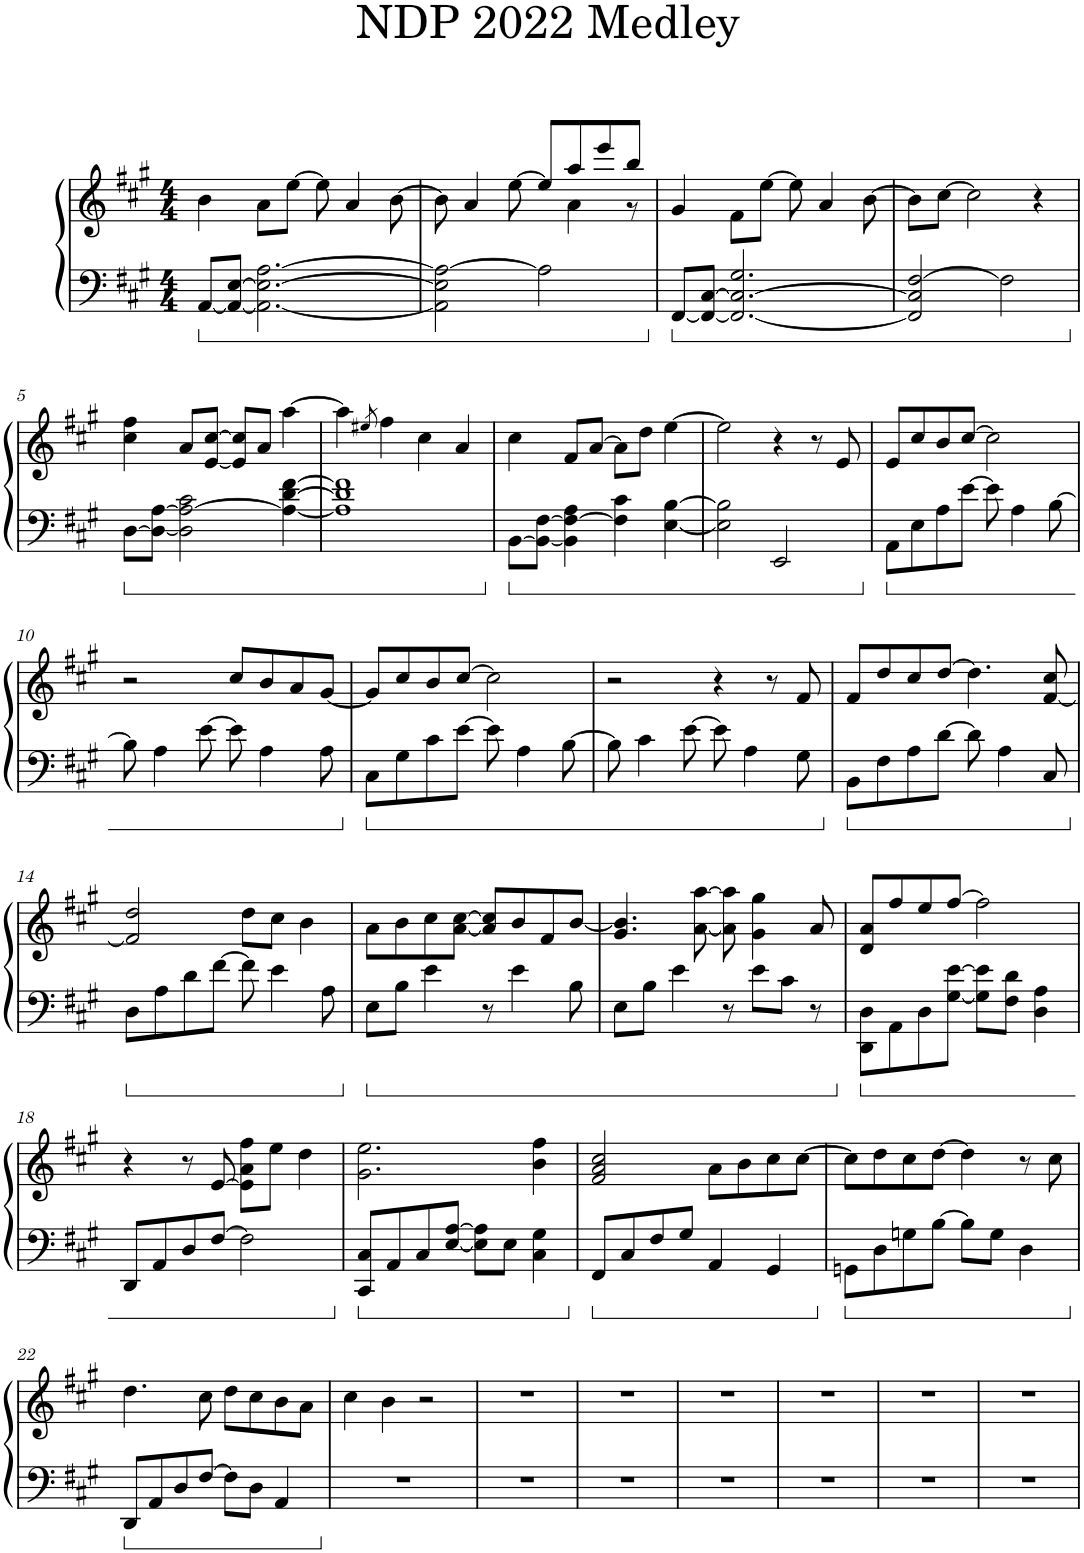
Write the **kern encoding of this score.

**kern	**kern
*part1	*part1
*staff2	*staff1
*I"Piano	*
*I'Pno.	*
*clefF4	*clefG2
*k[f#c#g#]	*k[f#c#g#]
*M4/4	*M4/4
=1	=1
[8AA/L	4b\
8AA/_ [8E/J	.
2.AA\_ 2.E\_ [2.A\	8a\L
.	[8ee\J
.	8ee\]
.	4a/
.	[8b\
=2	=2
*	*^
2AA\] 2E\] 2A\_	8b\]	8ryy
*	*v	*v
.	4a/
.	[8ee\
2A\]	8ee/L]
*	*^
.	8aa/	4a\
.	8eee/	.
.	8bb/J	8r
*	*v	*v
=3	=3
[8FF#/L	4g#/
8FF#/_ [8C#/J	.
2.FF#/_ 2.C#/_ 2.G#/	8f#\L
.	[8ee\J
.	8ee\]
.	4a/
.	[8b\
=4	=4
2FF#/] 2C#/] [2F#/	8b\L]
.	[8cc#\J
.	2cc#\]
2F#\]	.
.	4r
!!LO:LB:g=z
=5	=5
[8D\L	4cc#\ 4ff#\
8D\_ [8A\J	.
2D\] 2A\_ 2c#\	8a/L
.	[8e/ [8cc#/J
.	8e/] 8cc#/]L
.	8a/J
4A\_ [4d\ [4f#\	[4aa\
=6	=6
1A] 1d] 1f#]	4aa\]
.	8qee#X/
.	4ff#\
.	4cc#\
.	4a/
=7	=7
[8BB\L	4cc#\
8BB\_ [8F#\J	.
4BB\] 4F#\_ 4A\	8f#/L
.	[8a/J
4F#\] 4c#\	8a\L]
.	8dd\J
[4E\ [4B\	[4ee\
=8	=8
2E\] 2B\]	2ee\]
2EE/	4r
.	8r
.	8e/
=9	=9
8AA\L	8e/L
8E\	8cc#/
8A\	8b/
[8e\J	[8cc#/J
8e\]	2cc#\]
4A\	.
[8B\	.
!!LO:LB:g=z
=10	=10
8B\]	2r
4A\	.
[8e\	.
8e\]	8cc#/L
4A\	8b/
.	8a/
8A\	[8g#/J
=11	=11
8C#\L	8g#/L]
8G#\	8cc#/
8c#\	8b/
[8e\J	[8cc#/J
8e\]	2cc#\]
4A\	.
[8B\	.
=12	=12
8B\]	2r
4c#\	.
[8e\	.
8e\]	4r
4A\	.
.	8r
8G#\	8f#/
=13	=13
8BB\L	8f#/L
8F#\	8dd/
8A\	8cc#/
[8d\J	[8dd/J
8d\]	4.dd\]
4A\	.
8C#/	[8f#/ 8cc#/
!!LO:LB:g=z
=14	=14
8D\L	2f#/] 2dd/
8A\	.
8d\	.
[8f#\J	.
8f#\]	8dd\L
4e\	8cc#\J
.	4b\
8A\	.
=15	=15
8E\L	8a\L
8B\J	8b\
4e\	8cc#\
.	[8a\ [8cc#\J
8r	8a/] 8cc#/]L
4e\	8b/
.	8f#/
8B\	[8b/J
=16	=16
8E\L	4.g#/ 4.b/]
8B\J	.
4e\	.
.	[8a\ [8aa\
8r	8a\] 8aa\]
8e\L	4g#\ 4gg#\
8c#\J	.
8r	8a/
=17	=17
8DD\ 8D\L	8d/ 8a/L
8AA\	8ff#/
8D\	8ee/
[8G#\ [8e\J	[8ff#/J
8G#\] 8e\]L	2ff#\]
8F#\ 8d\J	.
4D\ 4A\	.
!!LO:LB:g=z
=18	=18
8DD/L	4r
8AA/	.
8D/	8r
[8F#/J	[8e/
2F#\]	8e\] 8a\ 8ff#\L
.	8ee\J
.	4dd\
=19	=19
8CC#/ 8C#/L	2.g#\ 2.ee\
8AA/	.
8C#/	.
[8E/ [8A/J	.
8E\] 8A\]L	.
8E\J	.
4C#\ 4G#\	4b\ 4ff#\
=20	=20
8FF#/L	2f#/ 2a/ 2cc#/
8C#/	.
8F#/	.
8G#/J	.
4AA/	8a\L
.	8b\
4GG#/	8cc#\
.	[8cc#\J
=21	=21
8GGn\L	8cc#\L]
8D\	8dd\
8Gn\	8cc#\
[8B\J	[8dd\J
8B\L]	4dd\]
8G\J	.
4D\	8r
.	8cc#\
!!LO:LB:g=z
=22	=22
8DD/L	4.dd\
8AA/	.
8D/	.
[8F#/J	8cc#\
8F#\L]	8dd\L
8D\J	8cc#\
4AA/	8b\
.	8a\J
=23	=23
1r	4cc#\
.	4b\
.	2r
=24	=24
1r	1r
=25	=25
1r	1r
=26	=26
1r	1r
=27	=27
1r	1r
=28	=28
1r	1r
=29	=29
1r	1r
=	=
*-	*-
